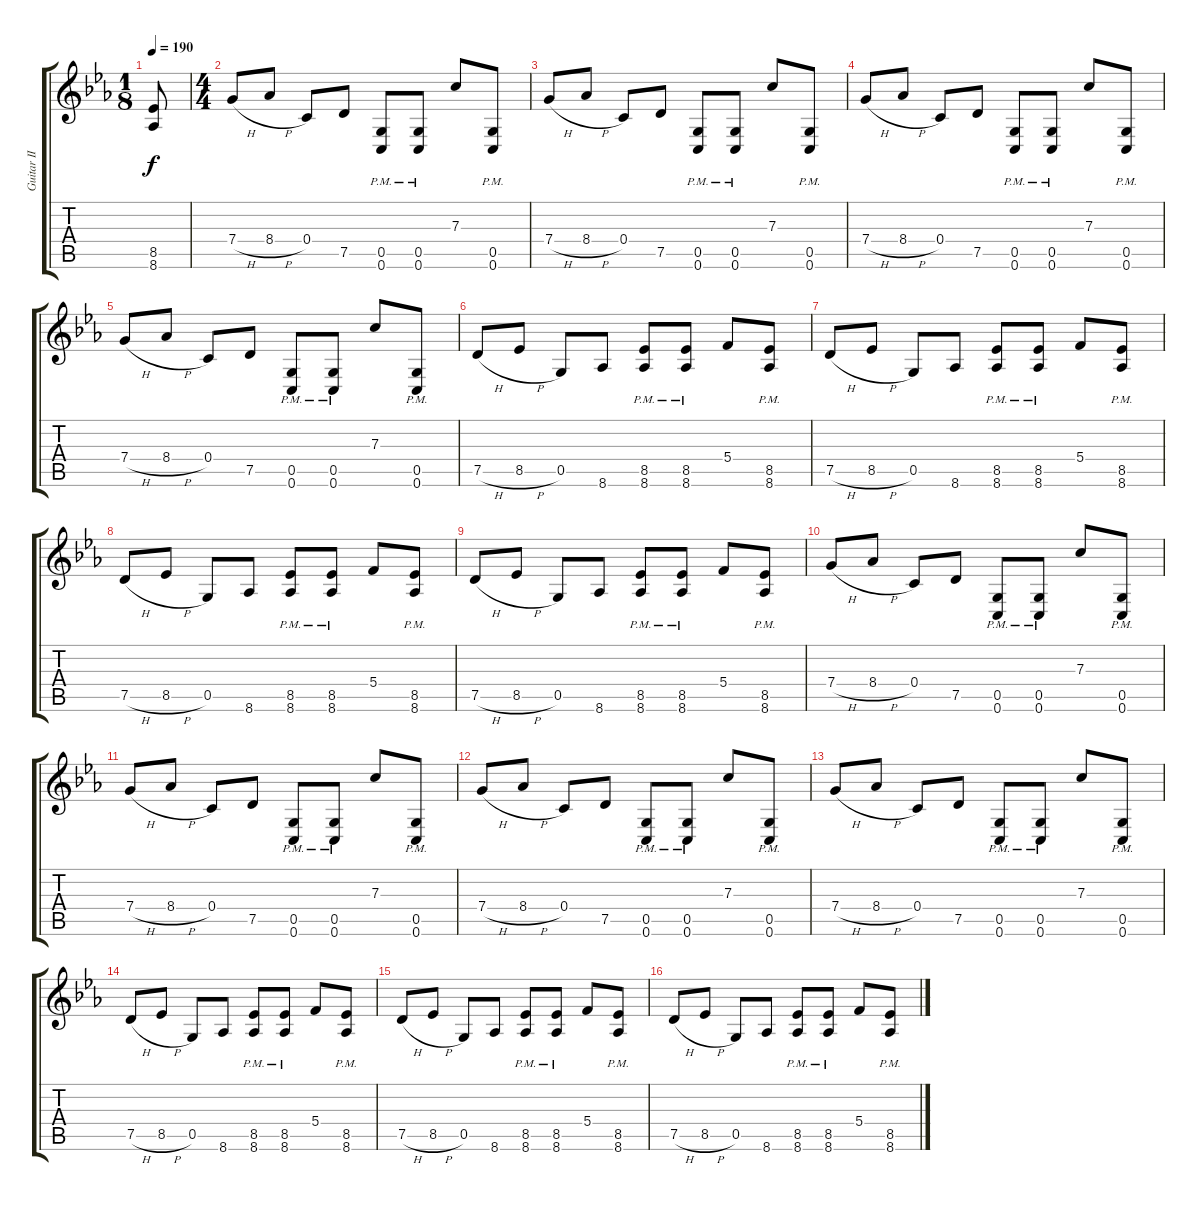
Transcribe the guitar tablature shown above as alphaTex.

\track ("Guitar II" "Guitar II") {instrument distortionguitar}
\staff {score tabs}
\tuning (D4 A3 F3 C3 G2 C2) {hide}
\ts (1 8)
\tempo 190
\clef g2
\ks eb
(8.5{t} 8.6{t}).8{dy f} |
\ts (4 4)
7.4{h}.8 8.4{h}.8 0.4.8 7.5.8 (0.5{pm} 0.6{pm}).8 (0.5{pm} 0.6{pm}).8 7.3.8 (0.5{pm} 0.6{pm}).8 |
7.4{h}.8 8.4{h}.8 0.4.8 7.5.8 (0.5{pm} 0.6{pm}).8 (0.5{pm} 0.6{pm}).8 7.3.8 (0.5{pm} 0.6{pm}).8 |
7.4{h}.8 8.4{h}.8 0.4.8 7.5.8 (0.5{pm} 0.6{pm}).8 (0.5{pm} 0.6{pm}).8 7.3.8 (0.5{pm} 0.6{pm}).8 |
7.4{h}.8 8.4{h}.8 0.4.8 7.5.8 (0.5{pm} 0.6{pm}).8 (0.5{pm} 0.6{pm}).8 7.3.8 (0.5{pm} 0.6{pm}).8 |
7.5{h}.8 8.5{h}.8 0.5.8 8.6.8 (8.5{pm} 8.6{pm}).8 (8.5{pm} 8.6{pm}).8 5.4.8 (8.5{pm} 8.6{pm}).8 |
7.5{h}.8 8.5{h}.8 0.5.8 8.6.8 (8.5{pm} 8.6{pm}).8 (8.5{pm} 8.6{pm}).8 5.4.8 (8.5{pm} 8.6{pm}).8 |
7.5{h}.8 8.5{h}.8 0.5.8 8.6.8 (8.5{pm} 8.6{pm}).8 (8.5{pm} 8.6{pm}).8 5.4.8 (8.5{pm} 8.6{pm}).8 |
7.5{h}.8 8.5{h}.8 0.5.8 8.6.8 (8.5{pm} 8.6{pm}).8 (8.5{pm} 8.6{pm}).8 5.4.8 (8.5{pm} 8.6{pm}).8 |
7.4{h}.8 8.4{h}.8 0.4.8 7.5.8 (0.5{pm} 0.6{pm}).8 (0.5{pm} 0.6{pm}).8 7.3.8 (0.5{pm} 0.6{pm}).8 |
7.4{h}.8 8.4{h}.8 0.4.8 7.5.8 (0.5{pm} 0.6{pm}).8 (0.5{pm} 0.6{pm}).8 7.3.8 (0.5{pm} 0.6{pm}).8 |
7.4{h}.8 8.4{h}.8 0.4.8 7.5.8 (0.5{pm} 0.6{pm}).8 (0.5{pm} 0.6{pm}).8 7.3.8 (0.5{pm} 0.6{pm}).8 |
7.4{h}.8 8.4{h}.8 0.4.8 7.5.8 (0.5{pm} 0.6{pm}).8 (0.5{pm} 0.6{pm}).8 7.3.8 (0.5{pm} 0.6{pm}).8 |
7.5{h}.8 8.5{h}.8 0.5.8 8.6.8 (8.5{pm} 8.6{pm}).8 (8.5{pm} 8.6{pm}).8 5.4.8 (8.5{pm} 8.6{pm}).8 |
7.5{h}.8 8.5{h}.8 0.5.8 8.6.8 (8.5{pm} 8.6{pm}).8 (8.5{pm} 8.6{pm}).8 5.4.8 (8.5{pm} 8.6{pm}).8 |
7.5{h}.8 8.5{h}.8 0.5.8 8.6.8 (8.5{pm} 8.6{pm}).8 (8.5{pm} 8.6{pm}).8 5.4.8 (8.5{pm} 8.6{pm}).8
